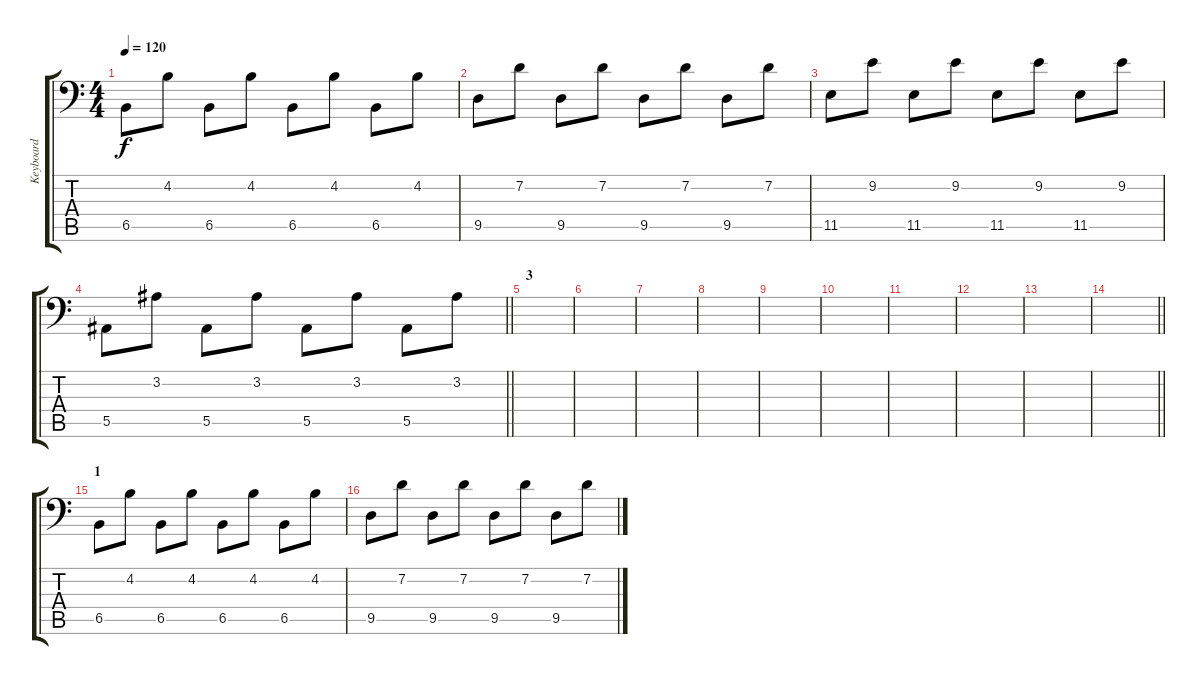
\track ("Keyboard" "Keyboard") {instrument synthbrass1}
\staff {score tabs}
\tuning (C4 G3 Eb3 Bb2 F2 Bb1) {hide}
\ts (4 4)
\tempo 120
\clef f4
\ks c
6.5.8{dy f} 4.2.8 6.5.8 4.2.8 6.5.8 4.2.8 6.5.8 4.2.8 |
9.5.8 7.2.8 9.5.8 7.2.8 9.5.8 7.2.8 9.5.8 7.2.8 |
11.5.8 9.2.8 11.5.8 9.2.8 11.5.8 9.2.8 11.5.8 9.2.8 |
\barLineRight lightlight
5.5.8 3.2.8 5.5.8 3.2.8 5.5.8 3.2.8 5.5.8 3.2.8 |
\section ("" "3")
|
|
|
|
|
|
|
|
|
\barLineRight lightlight
|
\section ("" "1")
6.5.8 4.2.8 6.5.8 4.2.8 6.5.8 4.2.8 6.5.8 4.2.8 |
9.5.8 7.2.8 9.5.8 7.2.8 9.5.8 7.2.8 9.5.8 7.2.8
